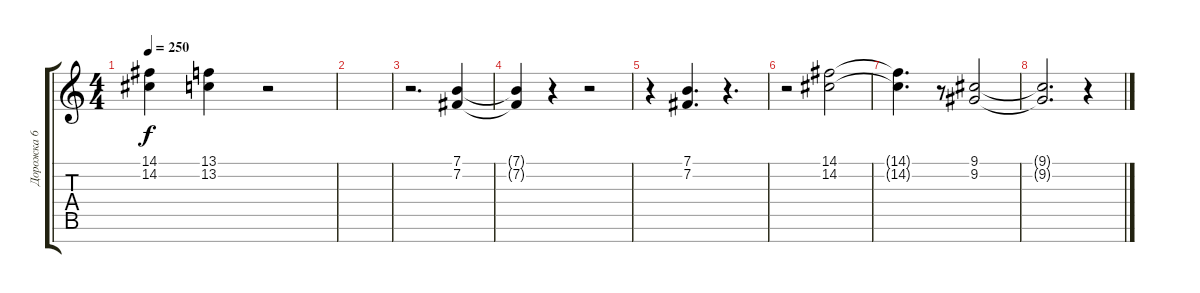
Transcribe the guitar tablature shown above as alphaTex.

\track ("Дорожка 6" "Дорожка 6") {instrument drawbarorgan}
\staff {score tabs}
\tuning (E4 B3 G3 D3 A2 E2 B1) {hide}
\ts (4 4)
\tempo 250
\clef g2
\ks c
(14.1{t} 14.2{t}).4{dy f} (13.1 13.2).4 r.2 |
|
r.2{d} (7.1 7.2).4 |
(7.1{t} 7.2{t}).4 r.4 r.2 |
r.4 (7.1 7.2).4{d} r.4{d} |
r.2 (14.1 14.2).2 |
(14.1{t} 14.2{t}).4{d} r.8 (9.1 9.2).2 |
(9.1{t} 9.2{t}).2{d} r.4
